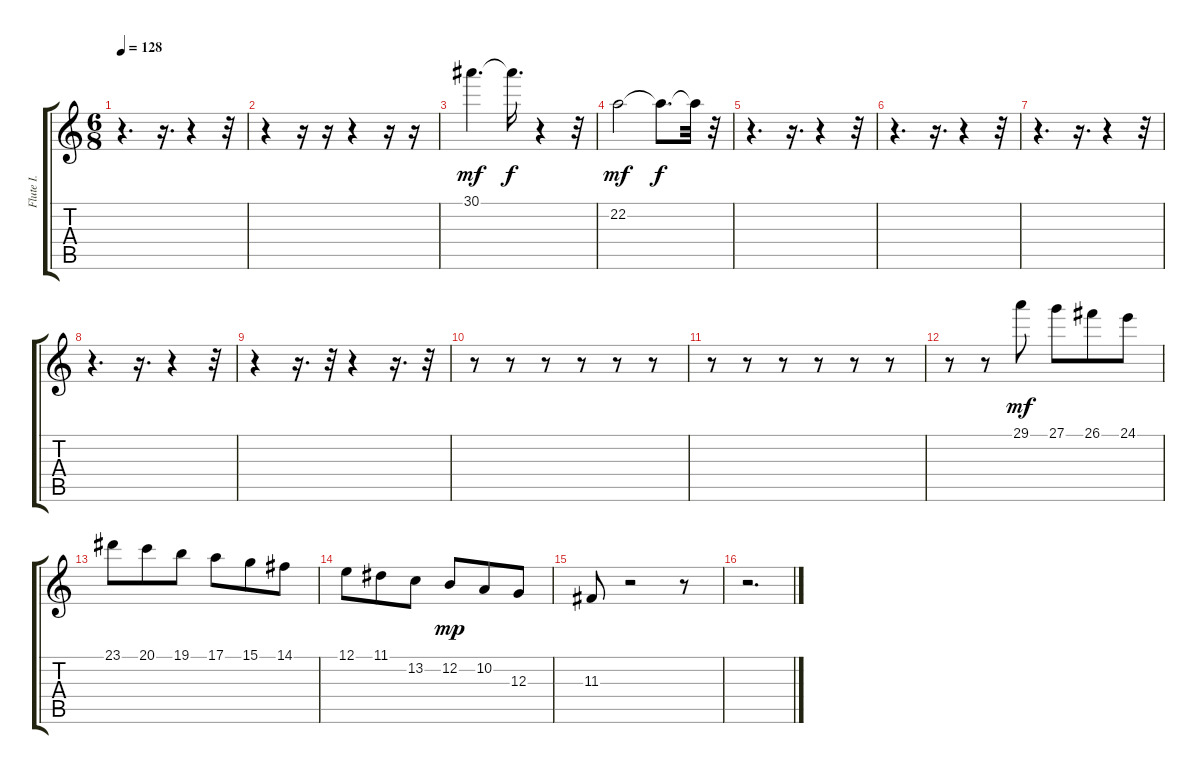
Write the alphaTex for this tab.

\track ("Flute I." "Flute I.") {instrument flute}
\staff {score tabs}
\tuning (E4 B3 G3 D3 A2 E2) {hide}
\ts (6 8)
\tempo 128
\clef g2
\ks c
r.4{d dy f} r.16{d} r.4 r.32 |
r.4 r.16 r.16 r.4 r.16 r.16 |
30.1.4{d dy mf} 30.1{t}.16{d dy f} r.4 r.32 |
22.2.2{dy mf} 22.2{t}.8{d dy f} 22.2{t}.32 r.32 |
r.4{d} r.16{d} r.4 r.32 |
r.4{d} r.16{d} r.4 r.32 |
r.4{d} r.16{d} r.4 r.32 |
r.4{d} r.16{d} r.4 r.32 |
r.4 r.16{d} r.32 r.4 r.16{d} r.32 |
r.8 r.8 r.8 r.8 r.8 r.8 |
r.8 r.8 r.8 r.8 r.8 r.8 |
r.8 r.8 29.1.8{dy mf} 27.1.8 26.1.8 24.1.8 |
23.1.8 20.1.8 19.1.8 17.1.8 15.1.8 14.1.8 |
12.1.8 11.1.8 13.2.8 12.2.8{dy mp} 10.2.8 12.3.8 |
11.3.8 r.2 r.8 |
r.2{d}
